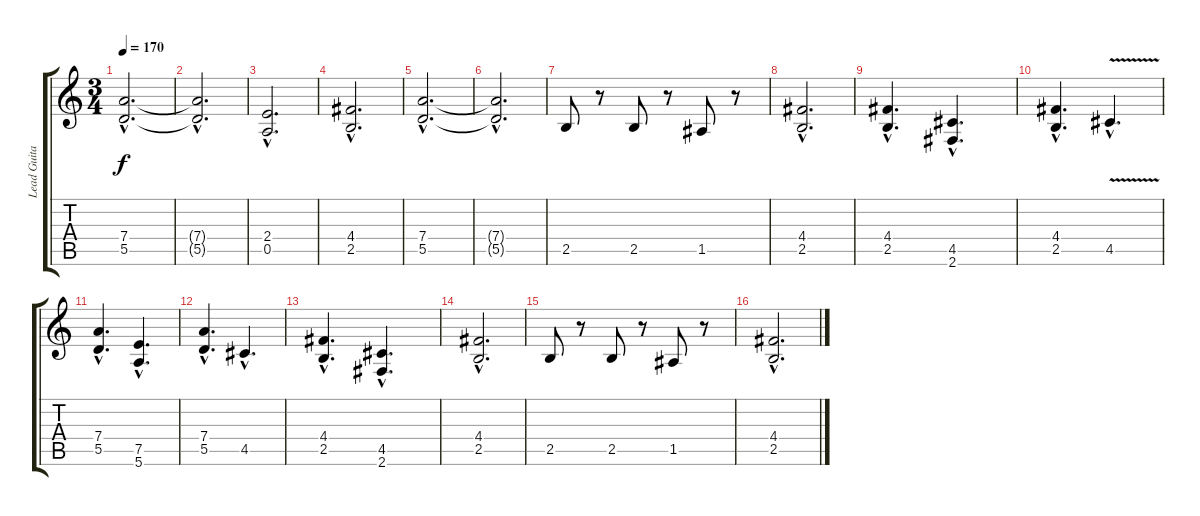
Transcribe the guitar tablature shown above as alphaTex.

\track ("Lead Guitar" "Lead Guita") {instrument distortionguitar}
\staff {score tabs}
\tuning (E4 B3 G3 D3 A2 E2) {hide}
\ts (3 4)
\tempo 170
\clef g2
\ks c
(7.4{hac} 5.5{hac}).2{d dy f} |
(7.4{hac t} 5.5{hac t}).2{d} |
(2.4{hac} 0.5{hac}).2{d} |
(4.4{hac} 2.5{hac}).2{d} |
(7.4{hac} 5.5{hac}).2{d} |
(7.4{hac t} 5.5{hac t}).2{d} |
2.5.8 r.8 2.5.8 r.8 1.5.8 r.8 |
(4.4{hac} 2.5{hac}).2{d} |
(4.4{hac} 2.5{hac}).4{d} (4.5{hac} 2.6{hac}).4{d} |
(4.4{hac} 2.5{hac}).4{d} 4.5{v hac}.4{d} |
(7.4{hac} 5.5{hac}).4{d} (7.5{hac} 5.6{hac}).4{d} |
(7.4{hac} 5.5{hac}).4{d} 4.5{hac}.4{d} |
(4.4{hac} 2.5{hac}).4{d} (4.5{hac} 2.6{hac}).4{d} |
(4.4{hac} 2.5{hac}).2{d} |
2.5.8 r.8 2.5.8 r.8 1.5.8 r.8 |
(4.4{hac} 2.5{hac}).2{d}
